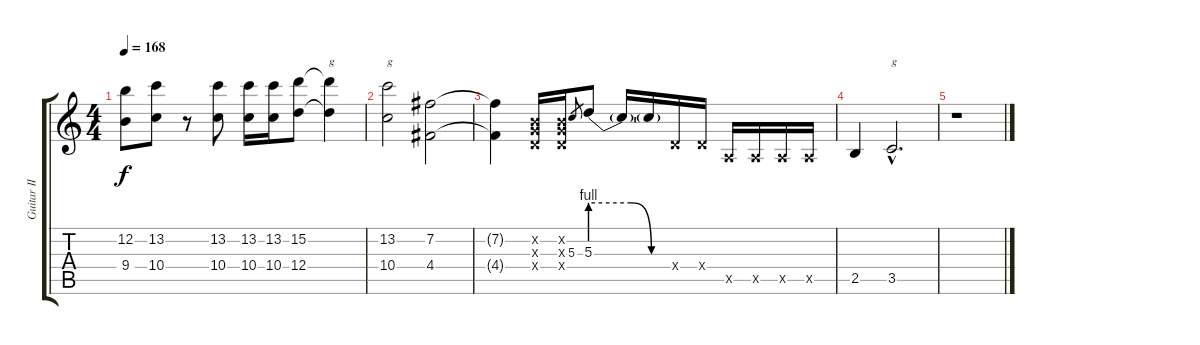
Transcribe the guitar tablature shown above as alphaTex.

\track ("Guitar II" "Guitar II") {instrument distortionguitar}
\staff {score tabs}
\tuning (E4 B3 G3 D3 A2 E2) {hide}
\ts (4 4)
\tempo 168
\clef g2
\ks c
(12.2 9.4).8{dy f} (13.2 10.4).8 r.8 (13.2 10.4).8 (13.2 10.4).16 (13.2 10.4).16 (15.2 12.4).8 (15.2{t} 12.4{t}).4{txt "g"} |
(13.2 10.4).2{txt "g"} (7.2 4.4).2 |
(7.2{t} 4.4{t}).4 (0.2{x} 0.3{x} 0.4{x}).16 (0.2{x} 0.3{x} 0.4{x}).16 5.3.8{gr} 5.3{be (custom 0 4 30 4 45 0 60 0)}.8 5.3{t}.16 5.3{t}.16 0.4{x}.16 0.4{x}.16 0.5{x}.16 0.5{x}.16 0.5{x}.16 0.5{x}.16 |
2.5.4 3.5{hac}.2{d txt "g"} |
r.1
